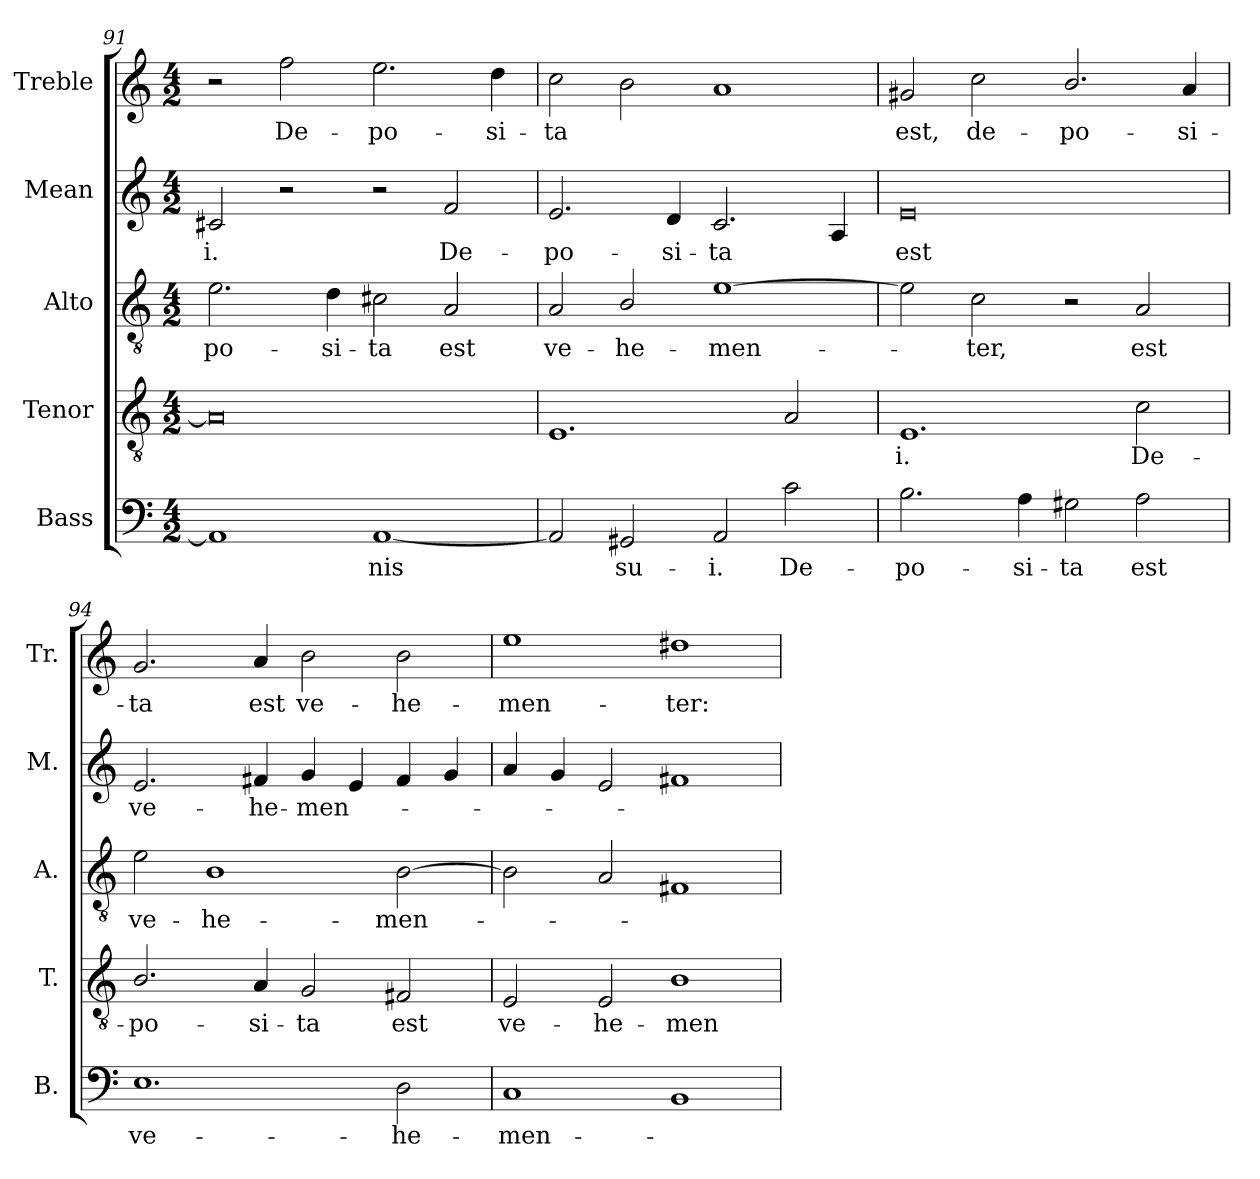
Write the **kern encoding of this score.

**kern	**text	**kern	**text	**kern	**text	**kern	**text	**kern	**text
*part5	*part5	*part4	*part4	*part3	*part3	*part2	*part2	*part1	*part1
*staff5	*staff5	*staff4	*staff4	*staff3	*staff3	*staff2	*staff2	*staff1	*staff1
*I"Bass	*	*I"Tenor	*	*I"Alto	*	*I"Mean	*	*I"Treble	*
*I'B.	*	*I'T.	*	*I'A.	*	*I'M.	*	*I'Tr.	*
*clefF4	*	*clefGv2	*	*clefGv2	*	*clefG2	*	*clefG2	*
*	*	*ITrd7c12	*	*ITrd7c12	*	*	*	*	*
*k[]	*	*k[]	*	*k[]	*	*k[]	*	*k[]	*
*C:	*	*C:	*	*C:	*	*C:	*	*C:	*
*M4/2	*	*M4/2	*	*M4/2	*	*M4/2	*	*M4/2	*
=91	=91	=91	=91	=91	=91	=91	=91	=91	=91
!	!	!	!	!	!LO:LY:b:color=#000000	!	!	!	!
!	!	!	!	!	!	!	!LO:LY:b:color=#000000	!	!
1AAi]	.	0AAi]	.	2.Ei\	-po-	2c#Xi/	-i.	2r	.
!	!	!	!	!	!	!	!	!	!LO:LY:b:color=#000000
.	.	.	.	.	.	2r	.	2ffi\	De-
!	!	!	!	!	!LO:LY:b:color=#000000	!	!	!	!
.	.	.	.	4Di\	-si-	.	.	.	.
!	!LO:LY:b:color=#000000	!	!	!	!	!	!	!	!
!	!	!	!	!	!LO:LY:b:color=#000000	!	!	!	!
!	!	!	!	!	!	!	!	!	!LO:LY:b:color=#000000
[<1AAi	-nis	.	.	2C#Xi\	-ta	2r	.	2.eei\	-po-
!	!	!	!	!	!LO:LY:b:color=#000000	!	!	!	!
!	!	!	!	!	!	!	!LO:LY:b:color=#000000	!	!
.	.	.	.	2AAi/	est	2fi/	De-	.	.
!	!	!	!	!	!	!	!	!	!LO:LY:b:color=#000000
.	.	.	.	.	.	.	.	4ddi\	-si-
=92	=92	=92	=92	=92	=92	=92	=92	=92	=92
!	!	!	!	!	!LO:LY:b:color=#000000	!	!	!	!
!	!	!	!	!	!	!	!LO:LY:b:color=#000000	!	!
!	!	!	!	!	!	!	!	!	!LO:LY:b:color=#000000
2AAi/]	.	1.EEi	.	2AAi/	ve-	2.ei/	-po-	2cci\	-ta
!	!LO:LY:b:color=#000000	!	!	!	!	!	!	!	!
!	!	!	!	!	!LO:LY:b:color=#000000	!	!	!	!
2GG#Xi/	su-	.	.	2BBi/	-he-	.	.	2bi\	.
!	!	!	!	!	!	!	!LO:LY:b:color=#000000	!	!
.	.	.	.	.	.	4di/	-si-	.	.
!	!LO:LY:b:color=#000000	!	!	!	!	!	!	!	!
!	!	!	!	!	!LO:LY:b:color=#000000	!	!	!	!
!	!	!	!	!	!	!	!LO:LY:b:color=#000000	!	!
2AAi/	-i.	.	.	[>1Ei	-men-	2.ci/	-ta	1ai	.
!	!LO:LY:b:color=#000000	!	!	!	!	!	!	!	!
2ci\	De-	2AAi/	.	.	.	.	.	.	.
.	.	.	.	.	.	4Ai/	.	.	.
=93	=93	=93	=93	=93	=93	=93	=93	=93	=93
!	!LO:LY:b:color=#000000	!	!	!	!	!	!	!	!
!	!	!	!LO:LY:b:color=#000000	!	!	!	!	!	!
!	!	!	!	!	!	!	!LO:LY:b:color=#000000	!	!
!	!	!	!	!	!	!	!	!	!LO:LY:b:color=#000000
2.Bi\	-po-	1.EEi	-i.	2Ei\]	.	0ei	est	2g#Xi/	est,
!	!	!	!	!	!LO:LY:b:color=#000000	!	!	!	!
!	!	!	!	!	!	!	!	!	!LO:LY:b:color=#000000
.	.	.	.	2Ci\	-ter,	.	.	2cci\	de-
!	!LO:LY:b:color=#000000	!	!	!	!	!	!	!	!
4Ai\	-si-	.	.	.	.	.	.	.	.
!	!LO:LY:b:color=#000000	!	!	!	!	!	!	!	!
!	!	!	!	!	!	!	!	!	!LO:LY:b:color=#000000
2G#Xi\	-ta	.	.	2r	.	.	.	2.bi/	-po-
!	!LO:LY:b:color=#000000	!	!	!	!	!	!	!	!
!	!	!	!LO:LY:b:color=#000000	!	!	!	!	!	!
!	!	!	!	!	!LO:LY:b:color=#000000	!	!	!	!
2Ai\	est	2Ci\	De-	2AAi/	est	.	.	.	.
!	!	!	!	!	!	!	!	!	!LO:LY:b:color=#000000
.	.	.	.	.	.	.	.	4ai/	-si-
!!LO:LB:g=z
=94	=94	=94	=94	=94	=94	=94	=94	=94	=94
!	!LO:LY:b:color=#000000	!	!	!	!	!	!	!	!
!	!	!	!LO:LY:b:color=#000000	!	!	!	!	!	!
!	!	!	!	!	!LO:LY:b:color=#000000	!	!	!	!
!	!	!	!	!	!	!	!LO:LY:b:color=#000000	!	!
!	!	!	!	!	!	!	!	!	!LO:LY:b:color=#000000
1.Ei	ve-	2.BBi/	-po-	2Ei\	ve-	2.ei/	ve-	2.gi/	-ta
!	!	!	!	!	!LO:LY:b:color=#000000	!	!	!	!
.	.	.	.	1BBi	-he-	.	.	.	.
!	!	!	!LO:LY:b:color=#000000	!	!	!	!	!	!
!	!	!	!	!	!	!	!LO:LY:b:color=#000000	!	!
!	!	!	!	!	!	!	!	!	!LO:LY:b:color=#000000
.	.	4AAi/	-si-	.	.	4f#Xi/	-he-	4ai/	est
!	!	!	!LO:LY:b:color=#000000	!	!	!	!	!	!
!	!	!	!	!	!	!	!LO:LY:b:color=#000000	!	!
!	!	!	!	!	!	!	!	!	!LO:LY:b:color=#000000
.	.	2GGi/	-ta	.	.	4gi/	-men-	2bi\	ve-
.	.	.	.	.	.	4ei/	.	.	.
!	!LO:LY:b:color=#000000	!	!	!	!	!	!	!	!
!	!	!	!LO:LY:b:color=#000000	!	!	!	!	!	!
!	!	!	!	!	!LO:LY:b:color=#000000	!	!	!	!
!	!	!	!	!	!	!	!	!	!LO:LY:b:color=#000000
2Di\	-he-	2FF#Xi/	est	[>2BBi\	-men-	4f#i/	.	2bi\	-he-
.	.	.	.	.	.	4gi/	.	.	.
=95	=95	=95	=95	=95	=95	=95	=95	=95	=95
!	!LO:LY:b:color=#000000	!	!	!	!	!	!	!	!
!	!	!	!LO:LY:b:color=#000000	!	!	!	!	!	!
!	!	!	!	!	!	!	!	!	!LO:LY:b:color=#000000
1Ci	-men-	2EEi/	ve-	2BBi\]	.	4ai/	.	1eei	-men-
.	.	.	.	.	.	4gi/	.	.	.
!	!	!	!LO:LY:b:color=#000000	!	!	!	!	!	!
.	.	2EEi/	-he-	2AAi/	.	2ei/	.	.	.
!	!	!	!LO:LY:b:color=#000000	!	!	!	!	!	!
!	!	!	!	!	!	!	!	!	!LO:LY:b:color=#000000
1BBi	.	1BBi	-men-	1FF#Xi	.	1f#Xi	.	1dd#Xi	-ter:
=	=	=	=	=	=	=	=	=	=
*-	*-	*-	*-	*-	*-	*-	*-	*-	*-
